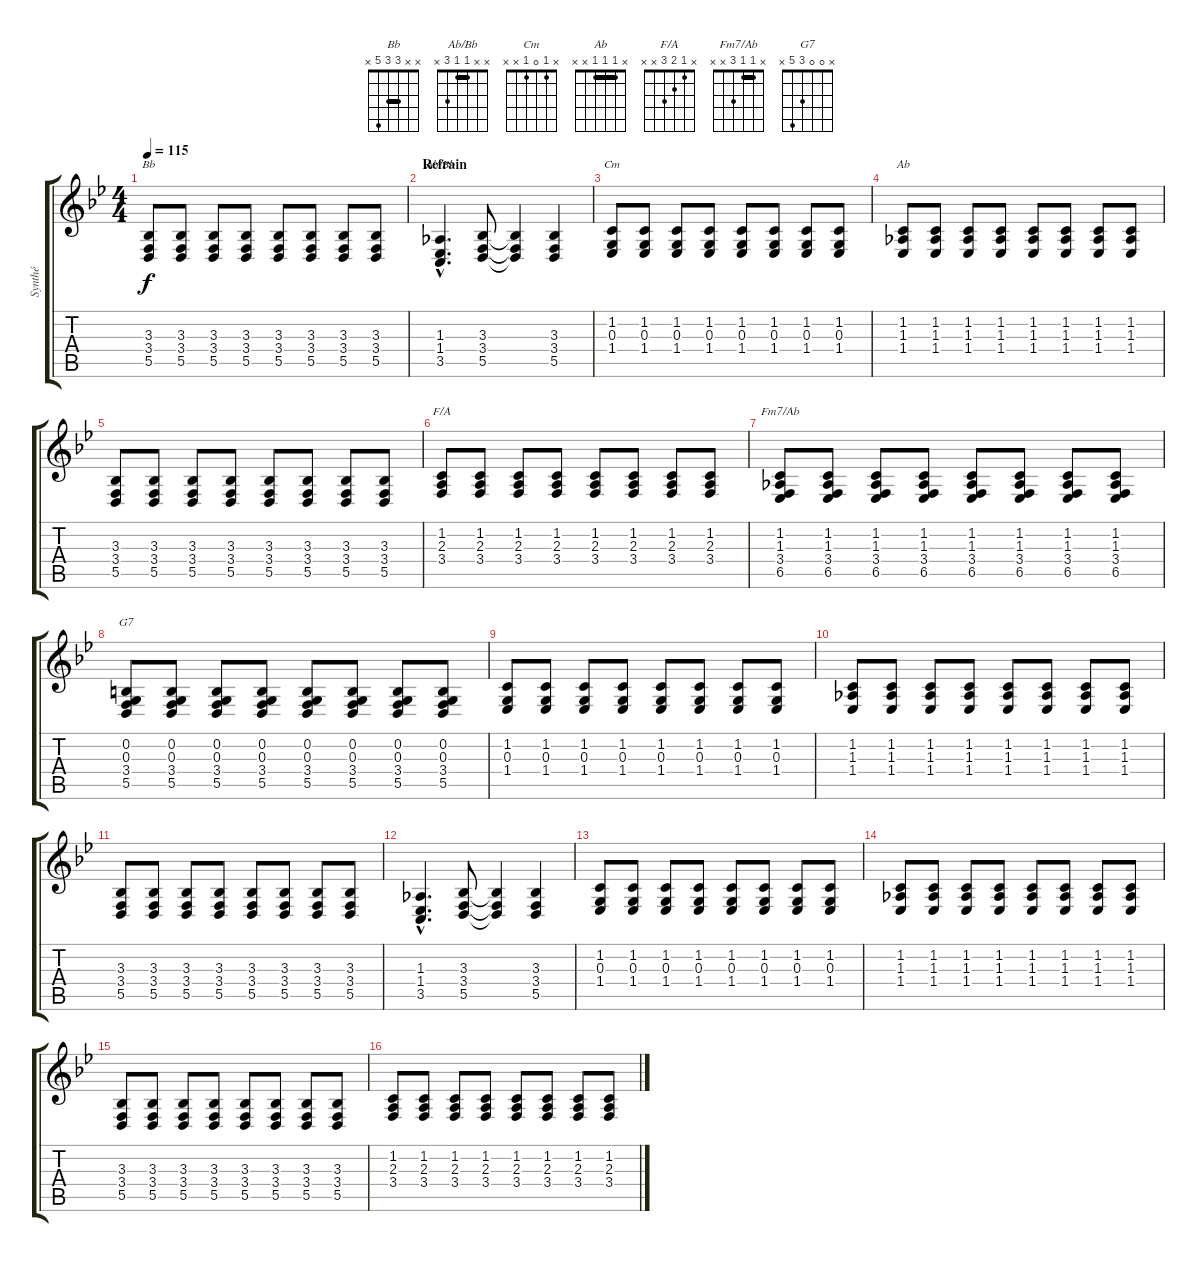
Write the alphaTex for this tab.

\track ("Synthé" "Synthé") {instrument harpsichord}
\staff {score tabs}
\tuning (E4 B3 G3 D3 A2 E2) {hide}
\chord ("Bb" x x 3 3 5 x) {barre 3}
\chord ("Ab/Bb" x x 1 1 3 x) {barre 1}
\chord ("Cm" x 1 0 1 x x)
\chord ("Ab" x 1 1 1 x x) {barre 1}
\chord ("F/A" x 1 2 3 x x)
\chord ("Fm7/Ab" x 1 1 3 x x) {barre 1}
\chord ("G7" x 0 0 3 5 x)
\ts (4 4)
\tempo 115
\clef g2
\ks bb
(3.3 3.4 5.5).8{ch "Bb" dy f} (3.3 3.4 5.5).8 (3.3 3.4 5.5).8 (3.3 3.4 5.5).8 (3.3 3.4 5.5).8 (3.3 3.4 5.5).8 (3.3 3.4 5.5).8 (3.3 3.4 5.5).8 |
\section ("" "Refrain")
(1.3{hac} 1.4{hac} 3.5{hac}).4{d ch "Ab/Bb"} (3.3 3.4 5.5).8 (3.3{t} 3.4{t} 5.5{t}).4 (3.3 3.4 5.5).4 |
(1.2 0.3 1.4).8{ch "Cm"} (1.2 0.3 1.4).8 (1.2 0.3 1.4).8 (1.2 0.3 1.4).8 (1.2 0.3 1.4).8 (1.2 0.3 1.4).8 (1.2 0.3 1.4).8 (1.2 0.3 1.4).8 |
(1.2 1.3 1.4).8{ch "Ab"} (1.2 1.3 1.4).8 (1.2 1.3 1.4).8 (1.2 1.3 1.4).8 (1.2 1.3 1.4).8 (1.2 1.3 1.4).8 (1.2 1.3 1.4).8 (1.2 1.3 1.4).8 |
(3.3 3.4 5.5).8 (3.3 3.4 5.5).8 (3.3 3.4 5.5).8 (3.3 3.4 5.5).8 (3.3 3.4 5.5).8 (3.3 3.4 5.5).8 (3.3 3.4 5.5).8 (3.3 3.4 5.5).8 |
(1.2 2.3 3.4).8{ch "F/A"} (1.2 2.3 3.4).8 (1.2 2.3 3.4).8 (1.2 2.3 3.4).8 (1.2 2.3 3.4).8 (1.2 2.3 3.4).8 (1.2 2.3 3.4).8 (1.2 2.3 3.4).8 |
(1.2 1.3 3.4 6.5).8{ch "Fm7/Ab"} (1.2 1.3 3.4 6.5).8 (1.2 1.3 3.4 6.5).8 (1.2 1.3 3.4 6.5).8 (1.2 1.3 3.4 6.5).8 (1.2 1.3 3.4 6.5).8 (1.2 1.3 3.4 6.5).8 (1.2 1.3 3.4 6.5).8 |
(0.2 0.3 3.4 5.5).8{ch "G7"} (0.2 0.3 3.4 5.5).8 (0.2 0.3 3.4 5.5).8 (0.2 0.3 3.4 5.5).8 (0.2 0.3 3.4 5.5).8 (0.2 0.3 3.4 5.5).8 (0.2 0.3 3.4 5.5).8 (0.2 0.3 3.4 5.5).8 |
(1.2 0.3 1.4).8 (1.2 0.3 1.4).8 (1.2 0.3 1.4).8 (1.2 0.3 1.4).8 (1.2 0.3 1.4).8 (1.2 0.3 1.4).8 (1.2 0.3 1.4).8 (1.2 0.3 1.4).8 |
(1.2 1.3 1.4).8 (1.2 1.3 1.4).8 (1.2 1.3 1.4).8 (1.2 1.3 1.4).8 (1.2 1.3 1.4).8 (1.2 1.3 1.4).8 (1.2 1.3 1.4).8 (1.2 1.3 1.4).8 |
(3.3 3.4 5.5).8 (3.3 3.4 5.5).8 (3.3 3.4 5.5).8 (3.3 3.4 5.5).8 (3.3 3.4 5.5).8 (3.3 3.4 5.5).8 (3.3 3.4 5.5).8 (3.3 3.4 5.5).8 |
(1.3{hac} 1.4{hac} 3.5{hac}).4{d} (3.3 3.4 5.5).8 (3.3{t} 3.4{t} 5.5{t}).4 (3.3 3.4 5.5).4 |
(1.2 0.3 1.4).8 (1.2 0.3 1.4).8 (1.2 0.3 1.4).8 (1.2 0.3 1.4).8 (1.2 0.3 1.4).8 (1.2 0.3 1.4).8 (1.2 0.3 1.4).8 (1.2 0.3 1.4).8 |
(1.2 1.3 1.4).8 (1.2 1.3 1.4).8 (1.2 1.3 1.4).8 (1.2 1.3 1.4).8 (1.2 1.3 1.4).8 (1.2 1.3 1.4).8 (1.2 1.3 1.4).8 (1.2 1.3 1.4).8 |
(3.3 3.4 5.5).8 (3.3 3.4 5.5).8 (3.3 3.4 5.5).8 (3.3 3.4 5.5).8 (3.3 3.4 5.5).8 (3.3 3.4 5.5).8 (3.3 3.4 5.5).8 (3.3 3.4 5.5).8 |
(1.2 2.3 3.4).8 (1.2 2.3 3.4).8 (1.2 2.3 3.4).8 (1.2 2.3 3.4).8 (1.2 2.3 3.4).8 (1.2 2.3 3.4).8 (1.2 2.3 3.4).8 (1.2 2.3 3.4).8
